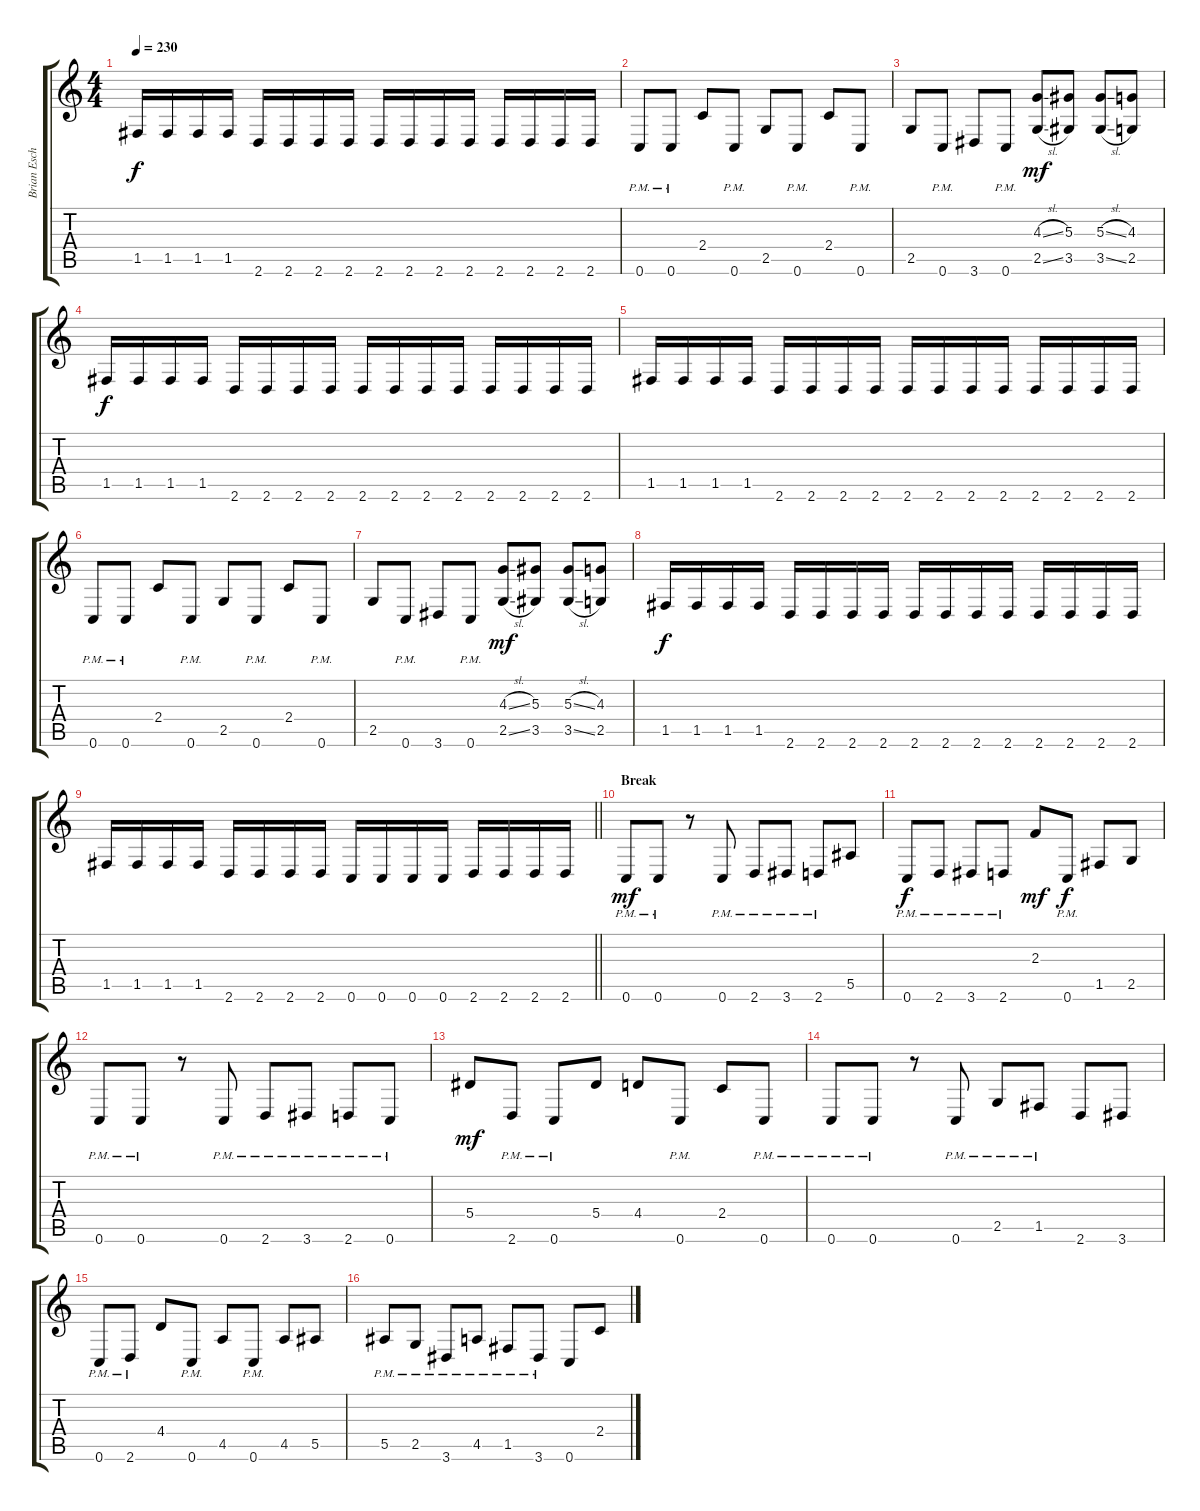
\track ("Brian Eschbach" "Brian Esch") {instrument distortionguitar}
\staff {score tabs}
\tuning (C4 G3 Eb3 Bb2 F2 C2) {hide}
\ts (4 4)
\tempo 230
\clef g2
\ks c
1.5.16{dy f} 1.5.16 1.5.16 1.5.16 2.6.16 2.6.16 2.6.16 2.6.16 2.6.16 2.6.16 2.6.16 2.6.16 2.6.16 2.6.16 2.6.16 2.6.16 |
0.6{pm}.8 0.6{pm}.8 2.4.8 0.6{pm}.8 2.5.8 0.6{pm}.8 2.4.8 0.6{pm}.8 |
2.5.8 0.6{pm}.8 3.6.8 0.6{pm}.8 (4.3{sl} 2.5{sl}).8{dy mf} (5.3 3.5).8 (5.3{sl} 3.5{sl}).8 (4.3 2.5).8 |
1.5.16{dy f} 1.5.16 1.5.16 1.5.16 2.6.16 2.6.16 2.6.16 2.6.16 2.6.16 2.6.16 2.6.16 2.6.16 2.6.16 2.6.16 2.6.16 2.6.16 |
1.5.16 1.5.16 1.5.16 1.5.16 2.6.16 2.6.16 2.6.16 2.6.16 2.6.16 2.6.16 2.6.16 2.6.16 2.6.16 2.6.16 2.6.16 2.6.16 |
0.6{pm}.8 0.6{pm}.8 2.4.8 0.6{pm}.8 2.5.8 0.6{pm}.8 2.4.8 0.6{pm}.8 |
2.5.8 0.6{pm}.8 3.6.8 0.6{pm}.8 (4.3{sl} 2.5{sl}).8{dy mf} (5.3 3.5).8 (5.3{sl} 3.5{sl}).8 (4.3 2.5).8 |
1.5.16{dy f} 1.5.16 1.5.16 1.5.16 2.6.16 2.6.16 2.6.16 2.6.16 2.6.16 2.6.16 2.6.16 2.6.16 2.6.16 2.6.16 2.6.16 2.6.16 |
\barLineRight lightlight
1.5.16 1.5.16 1.5.16 1.5.16 2.6.16 2.6.16 2.6.16 2.6.16 0.6.16 0.6.16 0.6.16 0.6.16 2.6.16 2.6.16 2.6.16 2.6.16 |
\section ("" "Break")
0.6{pm}.8{dy mf} 0.6{pm}.8 r.8 0.6{pm}.8 2.6{pm}.8 3.6{pm}.8 2.6{pm}.8 5.5.8 |
0.6{pm}.8{dy f} 2.6{pm}.8 3.6{pm}.8 2.6{pm}.8 2.3.8{dy mf} 0.6{pm}.8{dy f} 1.5.8 2.5.8 |
0.6{pm}.8 0.6{pm}.8 r.8 0.6{pm}.8 2.6{pm}.8 3.6{pm}.8 2.6{pm}.8 0.6{pm}.8 |
5.4.8{dy mf} 2.6{pm}.8 0.6{pm}.8 5.4.8 4.4.8 0.6{pm}.8 2.4.8 0.6{pm}.8 |
0.6{pm}.8 0.6{pm}.8 r.8 0.6{pm}.8 2.5{pm}.8 1.5{pm}.8 2.6.8 3.6.8 |
0.6{pm}.8 2.6{pm}.8 4.4.8 0.6{pm}.8 4.5.8 0.6{pm}.8 4.5.8 5.5.8 |
5.5{pm}.8 2.5{pm}.8 3.6{pm}.8 4.5{pm}.8 1.5{pm}.8 3.6{pm}.8 0.6.8 2.4.8
